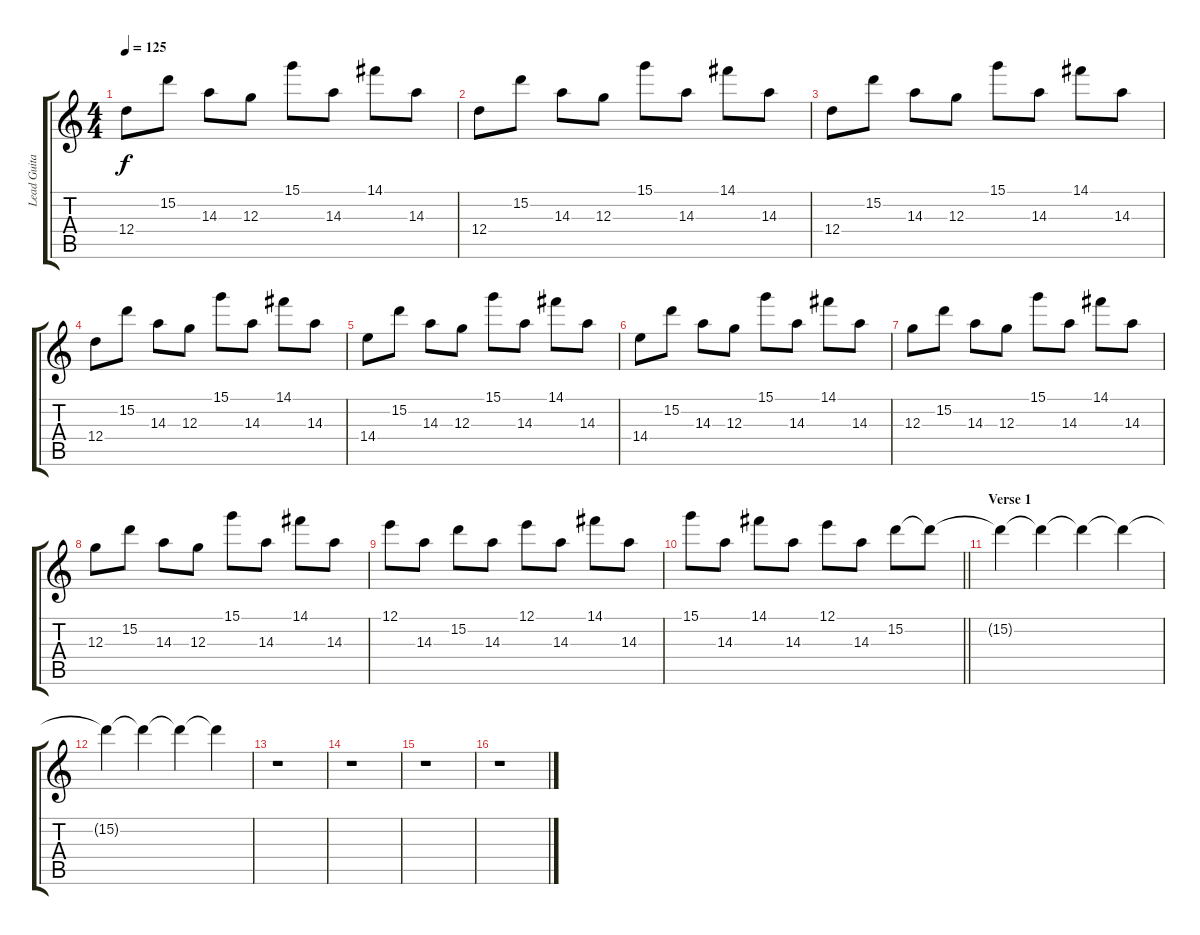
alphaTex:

\track ("Lead Guitar" "Lead Guita") {instrument distortionguitar}
\staff {score tabs}
\tuning (E4 B3 G3 D3 A2 E2) {hide}
\ts (4 4)
\tempo 125
\clef g2
\ks c
12.4.8{dy f} 15.2.8 14.3.8 12.3.8 15.1.8 14.3.8 14.1.8 14.3.8 |
12.4.8 15.2.8 14.3.8 12.3.8 15.1.8 14.3.8 14.1.8 14.3.8 |
12.4.8 15.2.8 14.3.8 12.3.8 15.1.8 14.3.8 14.1.8 14.3.8 |
12.4.8 15.2.8 14.3.8 12.3.8 15.1.8 14.3.8 14.1.8 14.3.8 |
14.4.8 15.2.8 14.3.8 12.3.8 15.1.8 14.3.8 14.1.8 14.3.8 |
14.4.8 15.2.8 14.3.8 12.3.8 15.1.8 14.3.8 14.1.8 14.3.8 |
12.3.8 15.2.8 14.3.8 12.3.8 15.1.8 14.3.8 14.1.8 14.3.8 |
12.3.8 15.2.8 14.3.8 12.3.8 15.1.8 14.3.8 14.1.8 14.3.8 |
12.1.8 14.3.8 15.2.8 14.3.8 12.1.8 14.3.8 14.1.8 14.3.8 |
\barLineRight lightlight
15.1.8 14.3.8 14.1.8 14.3.8 12.1.8 14.3.8 15.2.8 15.2{t}.8 |
\section ("" "Verse 1")
15.2{t}.4 15.2{t}.4 15.2{t}.4 15.2{t}.4 |
15.2{t}.4 15.2{t}.4 15.2{t}.4 15.2{t}.4 |
r.1 |
r.1 |
r.1 |
r.1
